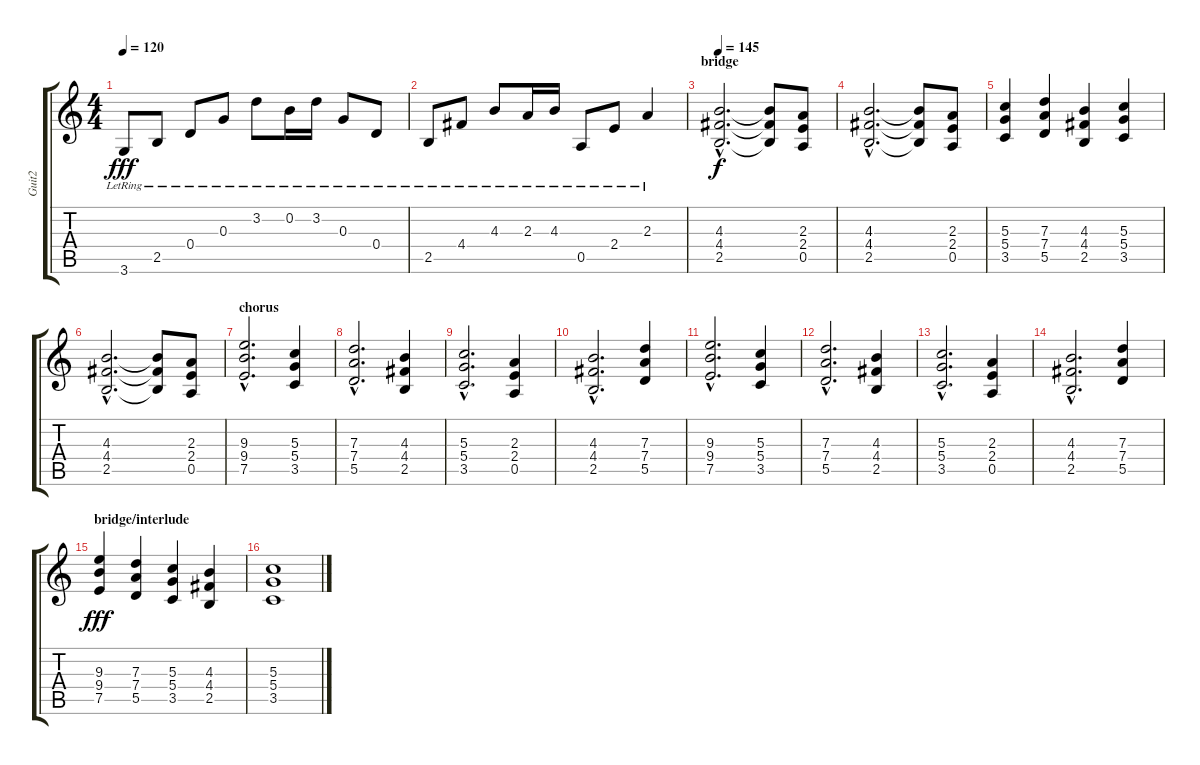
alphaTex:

\track ("Guit2" "Guit2") {instrument overdrivenguitar}
\staff {score tabs}
\tuning (E4 B3 G3 D3 A2 E2) {hide}
\ts (4 4)
\tempo 120
\clef g2
\ks c
3.6{lr}.8{dy fff} 2.5{lr}.8 0.4{lr}.8 0.3{lr}.8 3.2{lr}.8 0.2{lr}.16 3.2{lr}.16 0.3{lr}.8 0.4{lr}.8 |
2.5{lr}.8 4.4{lr}.8 4.3{lr}.8 2.3{lr}.16 4.3{lr}.16 0.5{lr}.8 2.4{lr}.8 2.3{lr}.4 |
\section ("" "bridge")
\tempo 145
(4.3{hac} 4.4{hac} 2.5{hac}).2{d dy f instrument overdrivenguitar} (4.3{t} 4.4{t} 2.5{t}).8 (2.3 2.4 0.5).8 |
(4.3{hac} 4.4{hac} 2.5{hac}).2{d} (4.3{t} 4.4{t} 2.5{t}).8 (2.3 2.4 0.5).8 |
(5.3 5.4 3.5).4 (7.3 7.4 5.5).4 (4.3 4.4 2.5).4 (5.3 5.4 3.5).4 |
(4.3{hac} 4.4{hac} 2.5{hac}).2{d} (4.3{t} 4.4{t} 2.5{t}).8 (2.3 2.4 0.5).8 |
\section ("" "chorus")
(9.3{hac} 9.4{hac} 7.5{hac}).2{d} (5.3 5.4 3.5).4 |
(7.3{hac} 7.4{hac} 5.5{hac}).2{d} (4.3 4.4 2.5).4 |
(5.3{hac} 5.4{hac} 3.5{hac}).2{d} (2.3 2.4 0.5).4 |
(4.3{hac} 4.4{hac} 2.5{hac}).2{d} (7.3 7.4 5.5).4 |
(9.3{hac} 9.4{hac} 7.5{hac}).2{d} (5.3 5.4 3.5).4 |
(7.3{hac} 7.4{hac} 5.5{hac}).2{d} (4.3 4.4 2.5).4 |
(5.3{hac} 5.4{hac} 3.5{hac}).2{d} (2.3 2.4 0.5).4 |
(4.3{hac} 4.4{hac} 2.5{hac}).2{d} (7.3 7.4 5.5).4 |
\section ("" "bridge/interlude")
(9.3 9.4 7.5).4{dy fff} (7.3 7.4 5.5).4 (5.3 5.4 3.5).4 (4.3 4.4 2.5).4 |
(5.3 5.4 3.5).1
